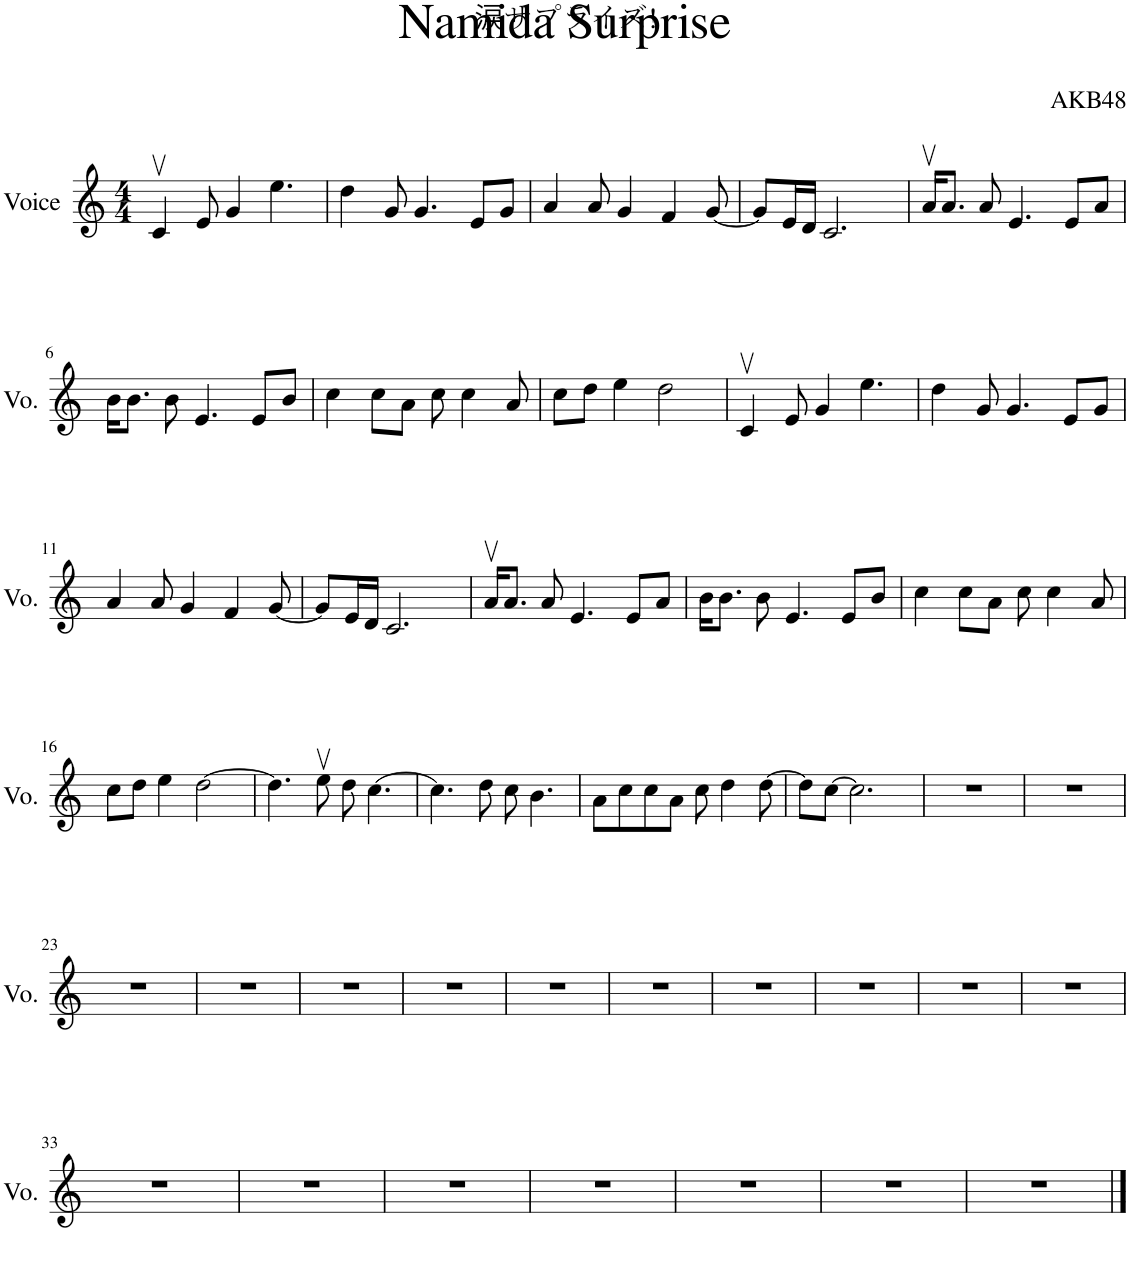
**kern
*part1
*staff1
*I"Voice
*I'Vo.
*clefG2
*k[]
*M4/4
=1
4cv/
8e/
4g/
4.ee\
=2
4dd\
8g/
4.g/
8e/L
8g/J
=3
4a/
8a/
4g/
4f/
[8g/
=4
8g/L]
16e/L
16d/JJ
2.c/
=5
16av/KL
8.a/J
8a/
4.e/
8e/L
8a/J
!!LO:LB:g=z
=6
16b\KL
8.b\J
8b\
4.e/
8e/L
8b/J
=7
4cc\
8cc\L
8a\J
8cc\
4cc\
8a/
=8
8cc\L
8dd\J
4ee\
2dd\
=9
4cv/
8e/
4g/
4.ee\
=10
4dd\
8g/
4.g/
8e/L
8g/J
!!LO:LB:g=z
=11
4a/
8a/
4g/
4f/
[8g/
=12
8g/L]
16e/L
16d/JJ
2.c/
=13
16av/KL
8.a/J
8a/
4.e/
8e/L
8a/J
=14
16b\KL
8.b\J
8b\
4.e/
8e/L
8b/J
=15
4cc\
8cc\L
8a\J
8cc\
4cc\
8a/
!!LO:LB:g=z
=16
8cc\L
8dd\J
4ee\
[2dd\
=17
4.dd\]
8eev\
8dd\
[4.cc\
=18
4.cc\]
8dd\
8cc\
4.b\
=19
8a\L
8cc\
8cc\
8a\J
8cc\
4dd\
[8dd\
=20
8dd\L]
[8cc\J
2.cc\]
=21
1r
=22
1r
!!LO:LB:g=z
=23
1r
=24
1r
=25
1r
=26
1r
=27
1r
=28
1r
=29
1r
=30
1r
=31
1r
=32
1r
!!LO:LB:g=z
=33
1r
=34
1r
=35
1r
=36
1r
=37
1r
=38
1r
=39
1r
==
*-
